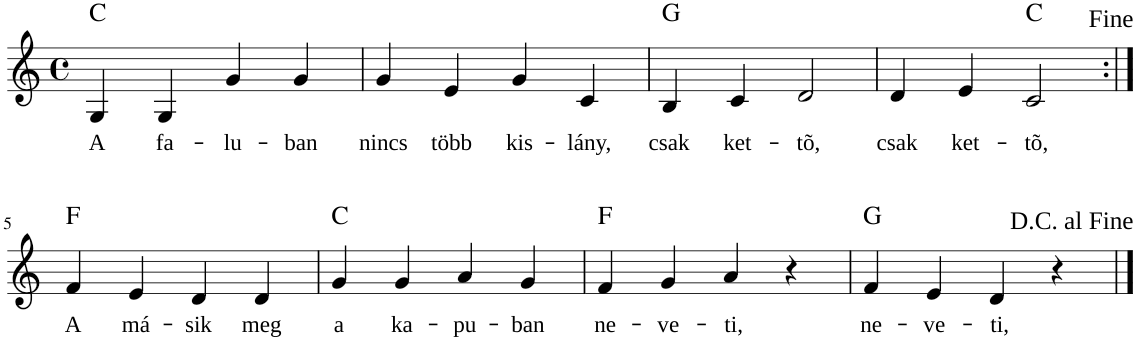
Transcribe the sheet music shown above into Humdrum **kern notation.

**kern	**text	**harte
*part1	*part1	*part1
*staff1	*staff1	*
*I"Piano	*	*
*I'Pno	*	*
*clefG2	*	*
*k[]	*	*
*M4/4	*	*
*met(c)	*	*
=1	=1	=1
!	!LO:LY:b	!
4G/	A	C:maj
!	!LO:LY:b	!
4G/	fa-	.
!	!LO:LY:b	!
4g/	-lu-	.
!	!LO:LY:b	!
4g/	-ban	.
=2	=2	=2
!	!LO:LY:b	!
4g/	nincs	.
!	!LO:LY:b	!
4e/	több	.
!	!LO:LY:b	!
4g/	kis-	.
!	!LO:LY:b	!
4c/	-lány,	.
=3	=3	=3
!	!LO:LY:b	!
4B/	csak	G:maj
!	!LO:LY:b	!
4c/	ket-	.
!	!LO:LY:b	!
2d/	-tõ,	.
=4	=4	=4
!	!LO:LY:b	!
4d/	csak	.
!	!LO:LY:b	!
4e/	ket-	.
!	!LO:LY:b	!
2c/	-tõ,	C:maj
!LO:TX:a:t=<font size="11.7074"/><font face="Times New Roman"/>Fine	!	!
!!LO:LB:g=z
=5:|!	=5:|!	=5:|!
!	!LO:LY:b	!
4f/	A	F:maj
!	!LO:LY:b	!
4e/	má-	.
!	!LO:LY:b	!
4d/	-sik	.
!	!LO:LY:b	!
4d/	meg	.
=6	=6	=6
!	!LO:LY:b	!
4g/	a	C:maj
!	!LO:LY:b	!
4g/	ka-	.
!	!LO:LY:b	!
4a/	-pu-	.
!	!LO:LY:b	!
4g/	-ban	.
=7	=7	=7
!	!LO:LY:b	!
4f/	ne-	F:maj
!	!LO:LY:b	!
4g/	-ve-	.
!	!LO:LY:b	!
4a/	-ti,	.
4r	.	.
=8	=8	=8
!	!LO:LY:b	!
4f/	ne-	G:maj
!	!LO:LY:b	!
4e/	-ve-	.
!	!LO:LY:b	!
4d/	-ti,	.
4r	.	.
!LO:TX:a:t=<font size="11.7074"/><font face="Times New Roman"/>D.C. al Fine	!	!
==	==	==
*-	*-	*-
